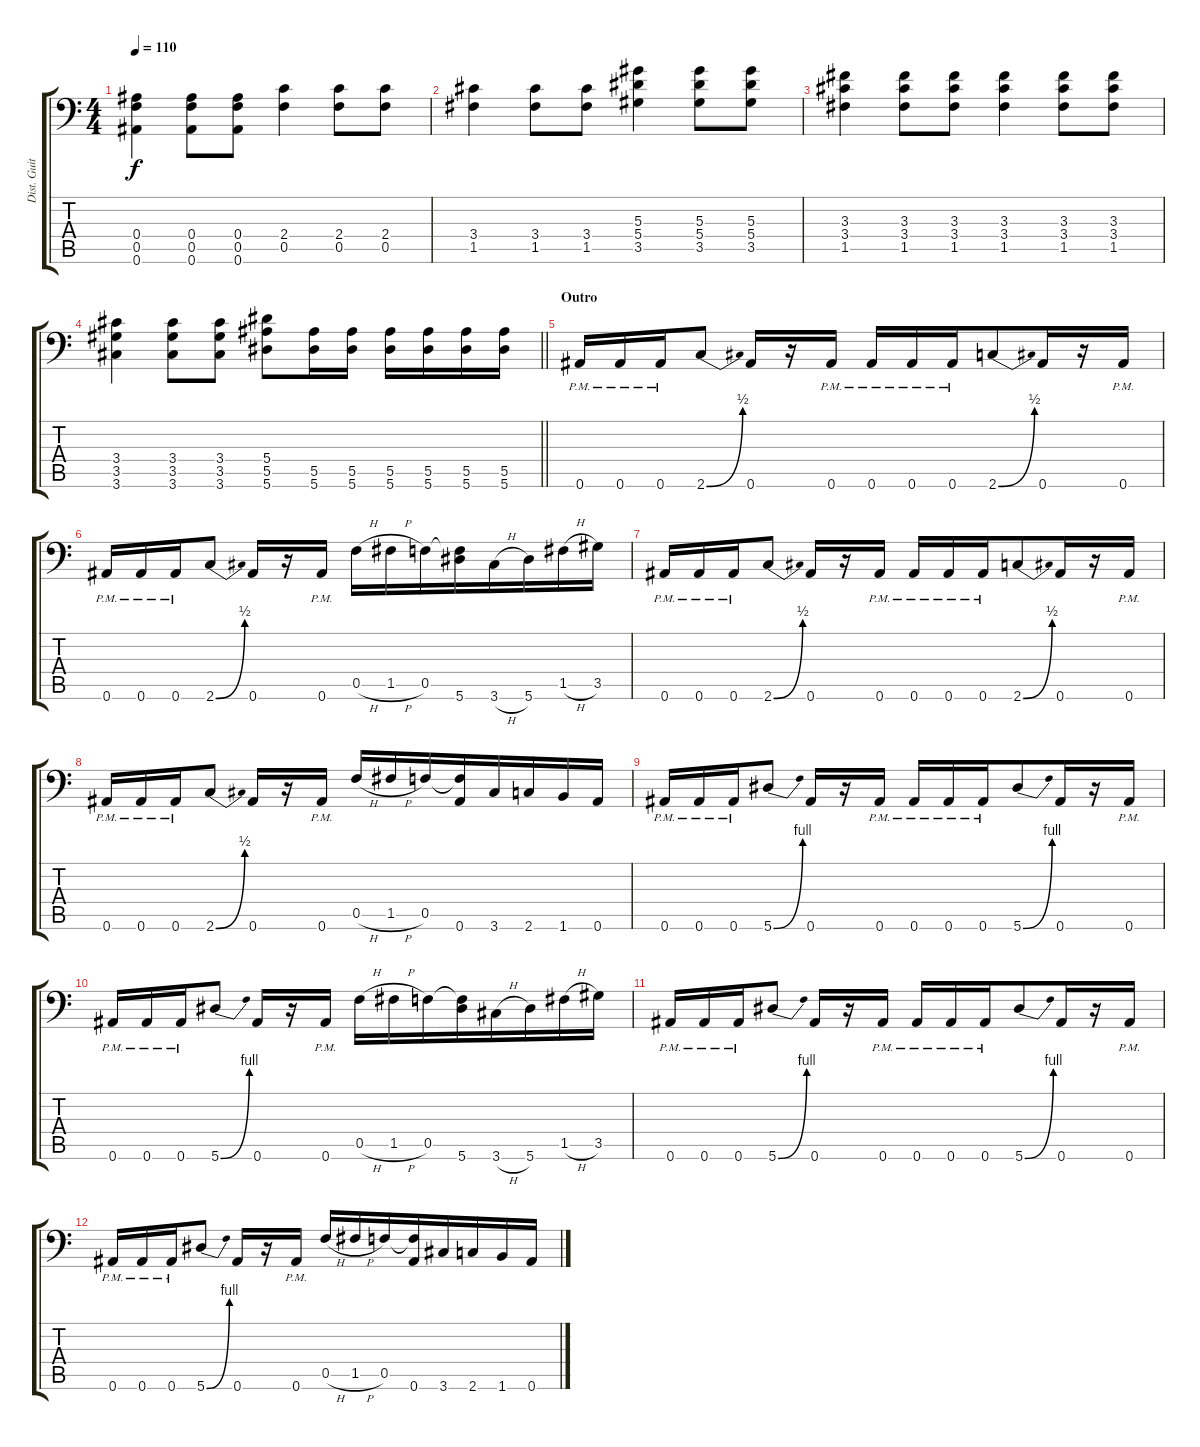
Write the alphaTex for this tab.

\track ("Dist. Guitar Rythm 1" "Dist. Guit") {instrument distortionguitar}
\staff {score tabs}
\tuning (C4 G3 Eb3 Bb2 F2 Bb1) {hide}
\ts (4 4)
\tempo 110
\clef f4
\ks c
(0.4 0.5 0.6).4{dy f} (0.4 0.5 0.6).8 (0.4 0.5 0.6).8 (2.4 0.5).4 (2.4 0.5).8 (2.4 0.5).8 |
(3.4 1.5).4 (3.4 1.5).8 (3.4 1.5).8 (5.3 5.4 3.5).4 (5.3 5.4 3.5).8{beam merge} (5.3 5.4 3.5).8 |
(3.3 3.4 1.5).4{beam merge} (3.3 3.4 1.5).8{beam merge} (3.3 3.4 1.5).8 (3.3 3.4 1.5).4{beam merge} (3.3 3.4 1.5).8 (3.3 3.4 1.5).8 |
\barLineRight lightlight
(3.4 3.5 3.6).4 (3.4 3.5 3.6).8 (3.4 3.5 3.6).8 (5.4 5.5 5.6).8 (5.5 5.6).16 (5.5 5.6).16 (5.5 5.6).16 (5.5 5.6).16 (5.5 5.6).16{beam merge} (5.5 5.6).16 |
\section ("" "Outro")
0.6{pm}.16 0.6{pm}.16 0.6{pm}.16{beam merge} 2.6{be (bend 0 0 60 2)}.8 0.6.16 r.16{beam merge} 0.6{pm}.16 0.6{pm}.16 0.6{pm}.16 0.6{pm}.16 2.6{be (bend 0 0 60 2)}.8{beam merge} 0.6.16 r.16 0.6{pm}.16 |
0.6{pm}.16 0.6{pm}.16 0.6{pm}.16{beam merge} 2.6{be (bend 0 0 60 2)}.8 0.6.16 r.16{beam merge} 0.6{pm}.16 0.5{h}.16 1.5{h}.16 0.5.16 (0.5{t} 5.6).16{beam merge} 3.6{h}.16 5.6.16 1.5{h}.16{beam merge} 3.5.16 |
0.6{pm}.16 0.6{pm}.16 0.6{pm}.16{beam merge} 2.6{be (bend 0 0 60 2)}.8 0.6.16 r.16{beam merge} 0.6{pm}.16 0.6{pm}.16 0.6{pm}.16 0.6{pm}.16 2.6{be (bend 0 0 60 2)}.8{beam merge} 0.6.16 r.16 0.6{pm}.16 |
0.6{pm}.16 0.6{pm}.16 0.6{pm}.16{beam merge} 2.6{be (bend 0 0 60 2)}.8 0.6.16 r.16{beam merge} 0.6{pm}.16 0.5{h}.16 1.5{h}.16 0.5.16 (0.5{t} 0.6).16{beam merge} 3.6.16 2.6.16 1.6.16{beam merge} 0.6.16 |
0.6{pm}.16 0.6{pm}.16 0.6{pm}.16{beam merge} 5.6{be (bend 0 0 60 4)}.8 0.6.16 r.16{beam merge} 0.6{pm}.16 0.6{pm}.16 0.6{pm}.16 0.6{pm}.16 5.6{be (bend 0 0 60 4)}.8{beam merge} 0.6.16 r.16 0.6{pm}.16 |
0.6{pm}.16 0.6{pm}.16 0.6{pm}.16{beam merge} 5.6{be (bend 0 0 60 4)}.8 0.6.16 r.16{beam merge} 0.6{pm}.16 0.5{h}.16 1.5{h}.16 0.5.16 (0.5{t} 5.6).16{beam merge} 3.6{h}.16 5.6.16 1.5{h}.16{beam merge} 3.5.16 |
0.6{pm}.16 0.6{pm}.16 0.6{pm}.16{beam merge} 5.6{be (bend 0 0 60 4)}.8 0.6.16 r.16{beam merge} 0.6{pm}.16 0.6{pm}.16 0.6{pm}.16 0.6{pm}.16 5.6{be (bend 0 0 60 4)}.8{beam merge} 0.6.16 r.16 0.6{pm}.16 |
0.6{pm}.16 0.6{pm}.16 0.6{pm}.16{beam merge} 5.6{be (bend 0 0 60 4)}.8 0.6.16 r.16{beam merge} 0.6{pm}.16 0.5{h}.16 1.5{h}.16 0.5.16 (0.5{t} 0.6).16{beam merge} 3.6.16 2.6.16 1.6.16{beam merge} 0.6.16
